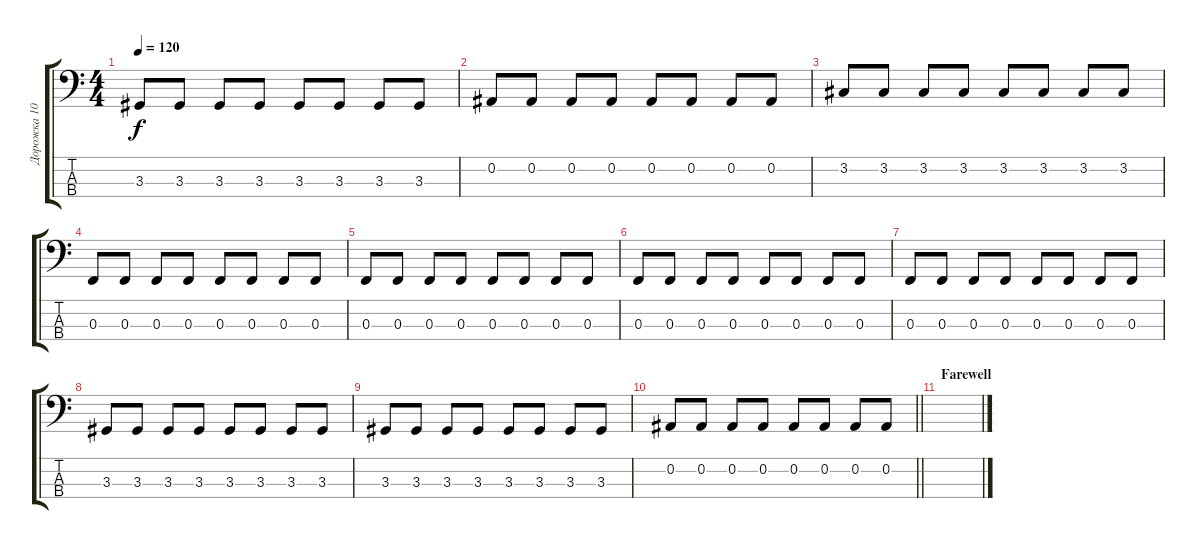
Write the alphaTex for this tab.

\track ("Дорожка 10" "Дорожка 10") {instrument electricbassfinger}
\staff {score tabs}
\tuning (Eb2 Bb1 F1 C1) {hide}
\ts (4 4)
\tempo 120
\clef f4
\ks c
3.3.8{dy f} 3.3.8 3.3.8 3.3.8 3.3.8 3.3.8 3.3.8 3.3.8 |
0.2.8 0.2.8 0.2.8 0.2.8 0.2.8 0.2.8 0.2.8 0.2.8 |
3.2.8 3.2.8 3.2.8 3.2.8 3.2.8 3.2.8 3.2.8 3.2.8 |
0.3.8 0.3.8 0.3.8 0.3.8 0.3.8 0.3.8 0.3.8 0.3.8 |
0.3.8 0.3.8 0.3.8 0.3.8 0.3.8 0.3.8 0.3.8 0.3.8 |
0.3.8 0.3.8 0.3.8 0.3.8 0.3.8 0.3.8 0.3.8 0.3.8 |
0.3.8 0.3.8 0.3.8 0.3.8 0.3.8 0.3.8 0.3.8 0.3.8 |
3.3.8 3.3.8 3.3.8 3.3.8 3.3.8 3.3.8 3.3.8 3.3.8 |
3.3.8 3.3.8 3.3.8 3.3.8 3.3.8 3.3.8 3.3.8 3.3.8 |
\barLineRight lightlight
0.2.8 0.2.8 0.2.8 0.2.8 0.2.8 0.2.8 0.2.8 0.2.8 |
\section ("" "Farewell")
